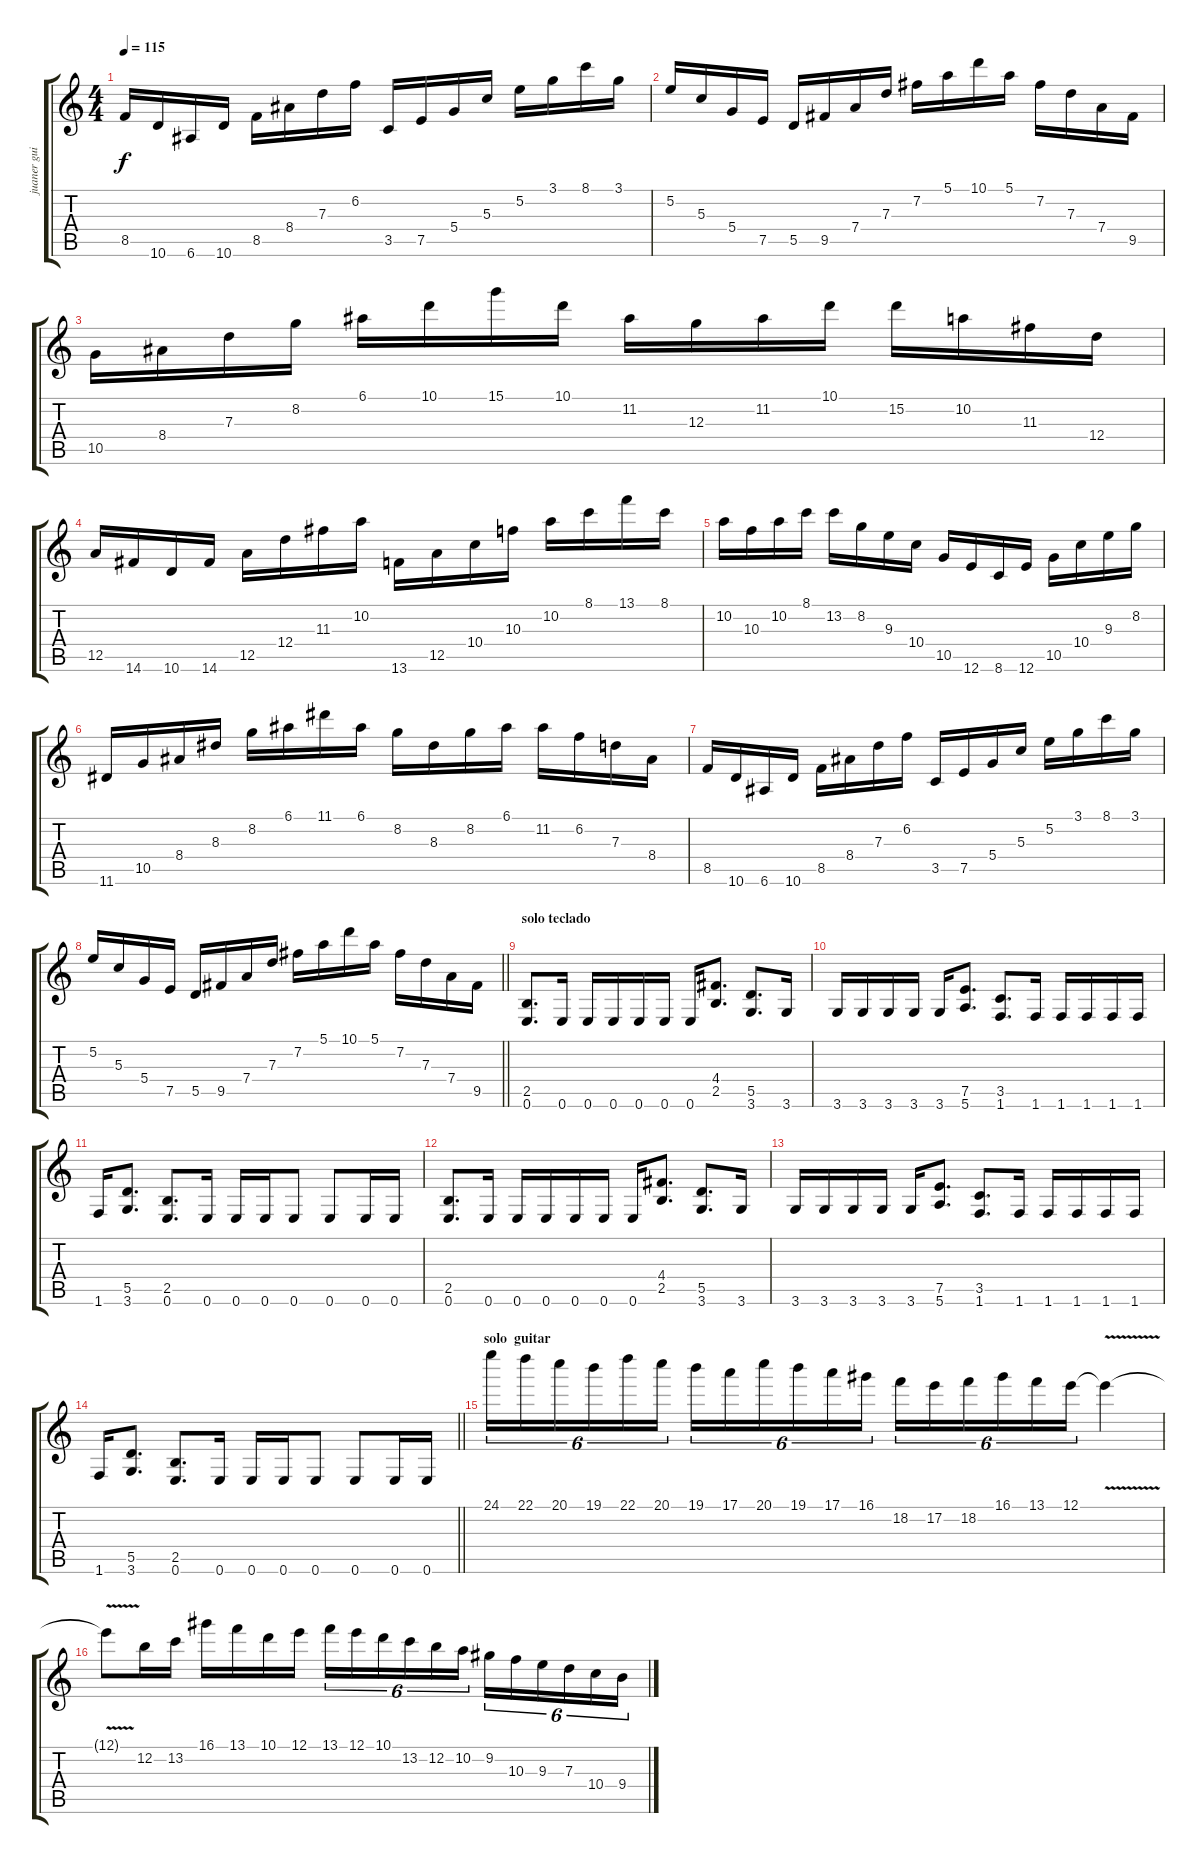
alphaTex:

\track ("juaner guitar" "juaner gui") {instrument distortionguitar}
\staff {score tabs}
\tuning (E4 B3 G3 D3 A2 E2) {hide}
\ts (4 4)
\tempo 115
\clef g2
\ks c
8.5.16{dy f} 10.6.16 6.6.16 10.6.16 8.5.16 8.4.16 7.3.16 6.2.16 3.5.16 7.5.16 5.4.16 5.3.16 5.2.16 3.1.16 8.1.16 3.1.16 |
5.2.16 5.3.16 5.4.16 7.5.16 5.5.16 9.5.16 7.4.16 7.3.16 7.2.16 5.1.16 10.1.16 5.1.16 7.2.16 7.3.16 7.4.16 9.5.16 |
10.5.16 8.4.16 7.3.16 8.2.16 6.1.16 10.1.16 15.1.16 10.1.16 11.2.16 12.3.16 11.2.16 10.1.16 15.2.16 10.2.16 11.3.16 12.4.16 |
12.5.16 14.6.16 10.6.16 14.6.16 12.5.16 12.4.16 11.3.16 10.2.16 13.6.16 12.5.16 10.4.16 10.3.16 10.2.16 8.1.16 13.1.16 8.1.16 |
10.2.16 10.3.16 10.2.16 8.1.16 13.2.16 8.2.16 9.3.16 10.4.16 10.5.16 12.6.16 8.6.16 12.6.16 10.5.16 10.4.16 9.3.16 8.2.16 |
11.6.16 10.5.16 8.4.16 8.3.16 8.2.16 6.1.16 11.1.16 6.1.16 8.2.16 8.3.16 8.2.16 6.1.16 11.2.16 6.2.16 7.3.16 8.4.16 |
8.5.16 10.6.16 6.6.16 10.6.16 8.5.16 8.4.16 7.3.16 6.2.16 3.5.16 7.5.16 5.4.16 5.3.16 5.2.16 3.1.16 8.1.16 3.1.16 |
\barLineRight lightlight
5.2.16 5.3.16 5.4.16 7.5.16 5.5.16 9.5.16 7.4.16 7.3.16 7.2.16 5.1.16 10.1.16 5.1.16 7.2.16 7.3.16 7.4.16 9.5.16 |
\section ("" "solo teclado")
(2.5 0.6).8{d} 0.6.16 0.6.16 0.6.16 0.6.16 0.6.16 0.6.16 (4.4 2.5).8{d} (5.5 3.6).8{d} 3.6.16 |
3.6.16 3.6.16 3.6.16 3.6.16 3.6.16 (7.5 5.6).8{d} (3.5 1.6).8{d} 1.6.16 1.6.16 1.6.16 1.6.16 1.6.16 |
1.6.16 (5.5 3.6).8{d} (2.5 0.6).8{d} 0.6.16 0.6.16 0.6.16 0.6.8 0.6.8 0.6.16 0.6.16 |
(2.5 0.6).8{d} 0.6.16 0.6.16 0.6.16 0.6.16 0.6.16 0.6.16 (4.4 2.5).8{d} (5.5 3.6).8{d} 3.6.16 |
3.6.16 3.6.16 3.6.16 3.6.16 3.6.16 (7.5 5.6).8{d} (3.5 1.6).8{d} 1.6.16 1.6.16 1.6.16 1.6.16 1.6.16 |
\barLineRight lightlight
1.6.16 (5.5 3.6).8{d} (2.5 0.6).8{d} 0.6.16 0.6.16 0.6.16 0.6.8 0.6.8 0.6.16 0.6.16 |
\section ("" "solo  guitar")
24.1.16{tu (6 4)} 22.1.16{tu (6 4)} 20.1.16{tu (6 4)} 19.1.16{tu (6 4)} 22.1.16{tu (6 4)} 20.1.16{tu (6 4)} 19.1.16{tu (6 4)} 17.1.16{tu (6 4)} 20.1.16{tu (6 4)} 19.1.16{tu (6 4)} 17.1.16{tu (6 4)} 16.1.16{tu (6 4)} 18.2.16{tu (6 4)} 17.2.16{tu (6 4)} 18.2.16{tu (6 4)} 16.1.16{tu (6 4)} 13.1.16{tu (6 4)} 12.1.16{tu (6 4)} 12.1{v t}.4 |
12.1{t}.8 12.2.16 13.2.16 16.1.16 13.1.16 10.1.16 12.1.16 13.1.16{tu (6 4)} 12.1.16{tu (6 4)} 10.1.16{tu (6 4)} 13.2.16{tu (6 4)} 12.2.16{tu (6 4)} 10.2.16{tu (6 4)} 9.2.16{tu (6 4)} 10.3.16{tu (6 4)} 9.3.16{tu (6 4)} 7.3.16{tu (6 4)} 10.4.16{tu (6 4)} 9.4.16{tu (6 4)}
